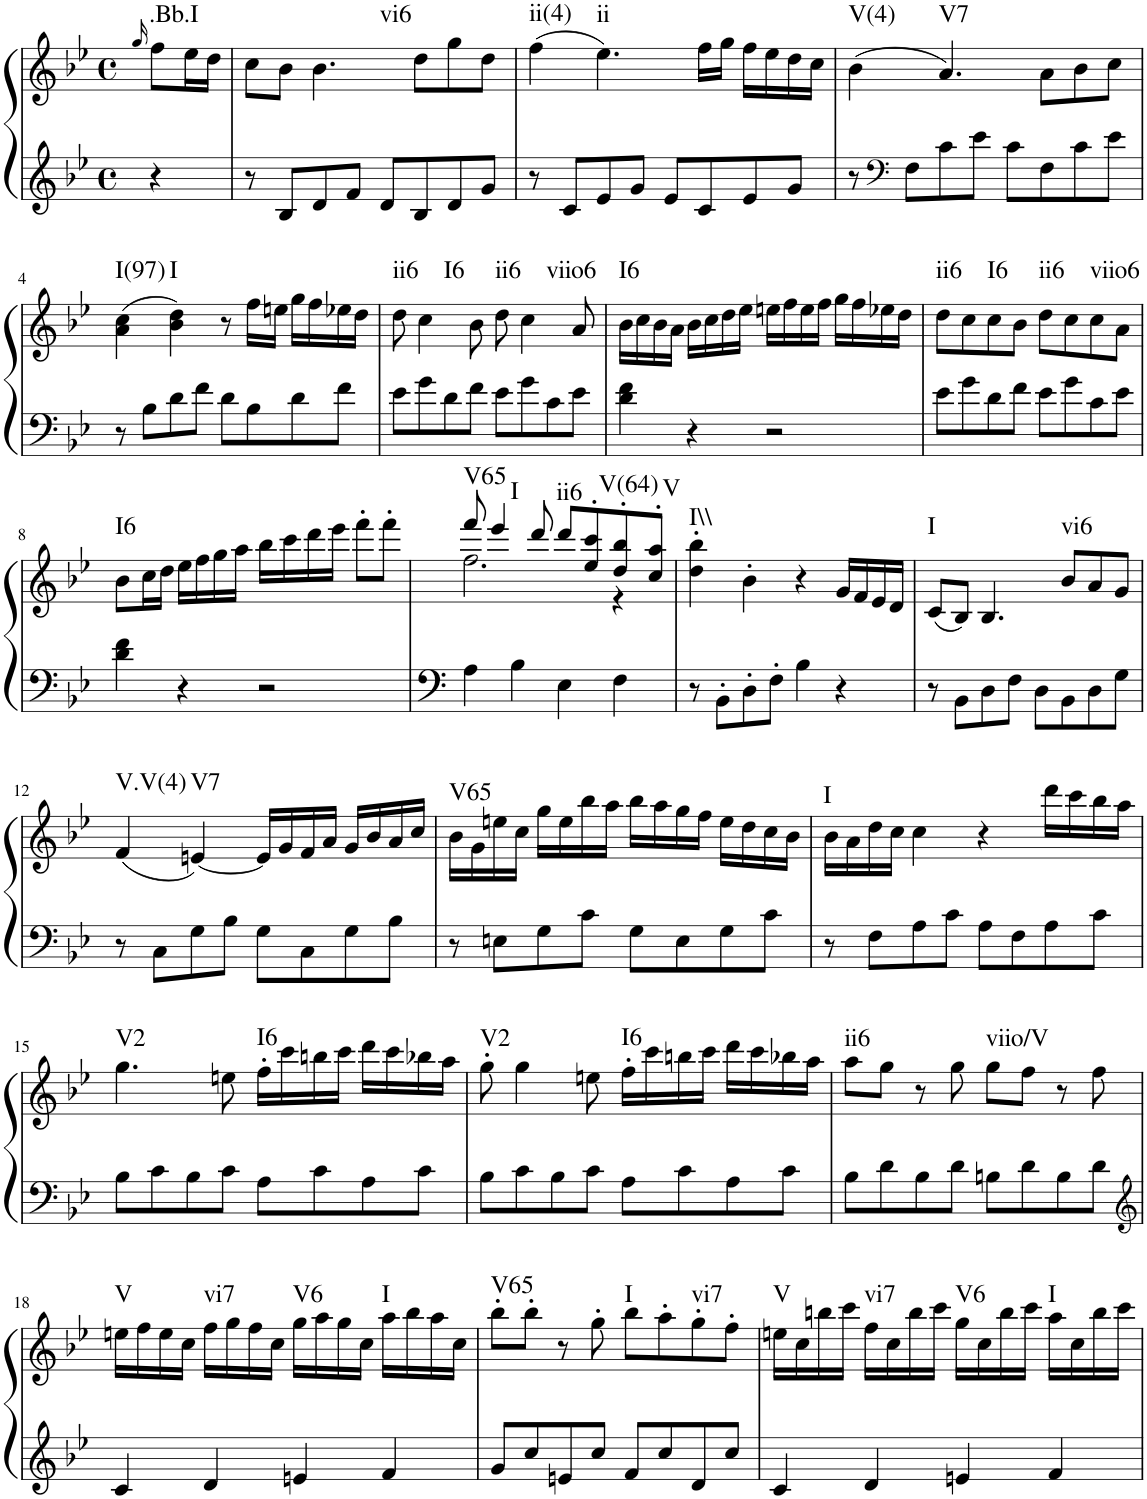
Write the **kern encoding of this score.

**kern	**kern	**harte
*part1	*part1	*part1
*staff2	*staff1	*
*I"Piano, Piano right	*	*
*I'Pno.	*	*
*clefG2	*clefG2	*
*k[b-e-]	*k[b-e-]	*
*M4/4	*M4/4	*
*met(c)	*met(c)	*
=	=	=
.	16qgg/	.
!	!	!LO:H:kt=.Bb.I
4r	8ff\L	N
.	16ee-\L	.
.	16dd\JJ	.
=1	=1	=1
8r	8cc\L	.
8B-/L	8b-\J	.
!	!	!LO:H:kt=vi6
8d/	4.b-\	N
8f/J	.	.
8d/L	.	.
8B-/	8dd\L	.
8d/	8gg\	.
8g/J	8dd\J	.
=2	=2	=2
!	!	!LO:H:kt=ii(4)
8r	(4ff\	N
8c/L	.	.
!	!	!LO:H:kt=ii
8e-/	4.ee-\)	N
8g/J	.	.
8e-/L	.	.
8c/	16ff\LL	.
.	16gg\JJ	.
8e-/	16ff\LL	.
.	16ee-\	.
8g/J	16dd\	.
.	16cc\JJ	.
=3	=3	=3
!	!	!LO:H:kt=V(4)
8r	(4b-\	N
*clefF4	*	*
8F\L	.	.
!	!	!LO:H:kt=V7
8c\	4.a/)	N
8e-\J	.	.
8c\L	.	.
8F\	8a\L	.
8c\	8b-\	.
8e-\J	8cc\J	.
!!LO:LB:g=z
=4	=4	=4
!	!	!LO:H:kt=I(97)
8r	(4a\ 4cc\	N
8B-\L	.	.
!	!	!LO:H:kt=I
8d\	4b-\ 4dd\)	N
8f\J	.	.
8d\L	8r	.
8B-\	16ff\LL	.
.	16een\JJ	.
8d\	16gg\LL	.
.	16ff\	.
8f\J	16ee-X\	.
.	16dd\JJ	.
=5	=5	=5
!	!	!LO:H:kt=ii6
8e-\L	8dd\	N
!	!	!LO:H:kt=I6
8g\	4cc\	N
8d\	.	.
8f\J	8b-\	.
!	!	!LO:H:kt=ii6
8e-\L	8dd\	N
!	!	!LO:H:kt=viio6
8g\	4cc\	N
8c\	.	.
8e-\J	8a/	.
=6	=6	=6
!	!	!LO:H:kt=I6
4d\ 4f\	16b-\LL	N
.	16cc\	.
.	16b-\	.
.	16a\JJ	.
4r	16b-\LL	.
.	16cc\	.
.	16dd\	.
.	16ee-\JJ	.
2r	16een\LL	.
.	16ff\	.
.	16ee\	.
.	16ff\JJ	.
.	16gg\LL	.
.	16ff\	.
.	16ee-X\	.
.	16dd\JJ	.
=7	=7	=7
!	!	!LO:H:kt=ii6
8e-\L	8dd\L	N
8g\	8cc\	.
!	!	!LO:H:kt=I6
8d\	8cc\	N
8f\J	8b-\J	.
!	!	!LO:H:kt=ii6
8e-\L	8dd\L	N
8g\	8cc\	.
!	!	!LO:H:kt=viio6
8c\	8cc\	N
8e-\J	8a\J	.
!!LO:LB:g=z
=8	=8	=8
!	!	!LO:H:kt=I6
4d\ 4f\	8b-\L	N
.	16cc\L	.
.	16dd\JJ	.
4r	16ee-\LL	.
.	16ff\	.
.	16gg\	.
.	16aa\JJ	.
2r	16bb-\LL	.
.	16ccc\	.
.	16ddd\	.
.	16eee-\JJ	.
.	8fff'\L	.
.	8fff'\J	.
=9	=9	=9
*	*^	*
!	!	!	!LO:H:kt=V65
4A\	8fff/	2.ff\	N
!	!	!	!LO:H:kt=I
.	4eee-/	.	N
4B-\	.	.	.
.	8ddd/	.	.
!	!	!	!LO:H:kt=ii6
4E-\	8ddd/L	.	N
.	8ee-/' 8ccc/'	.	.
!	!	!	!LO:H:kt=V(64)
4F\	8dd/' 8bb-/'	4r	N
!	!	!	!LO:H:kt=V
.	8cc/' 8aa/'J	.	N
*	*v	*v	*
=10	=10	=10
!	!	!LO:H:kt=I\\
8r	4dd\' 4bb-\'	N
8BB-'\L	.	.
8D'\	4b-'\	.
8F'\J	.	.
4B-\	4r	.
4r	16g/LL	.
.	16f/	.
.	16e-/	.
.	16d/JJ	.
=11	=11	=11
!	!	!LO:H:kt=I
8r	(8c/L	N
8BB-\L	8B-/J)	.
8D\	4.B-/	.
8F\J	.	.
8D\L	.	.
!	!	!LO:H:kt=vi6
8BB-\	8b-/L	N
8D\	8a/	.
8G\J	8g/J	.
!!LO:LB:g=z
=12	=12	=12
!	!	!LO:H:kt=V.V(4)
8r	(4f/	N
8C\L	.	.
!	!	!LO:H:kt=V7
8G\	[4en/)	N
8B-\J	.	.
8G\L	16e/LL]	.
.	16g/	.
8C\	16f/	.
.	16a/JJ	.
8G\	16g/LL	.
.	16b-/	.
8B-\J	16a/	.
.	16cc/JJ	.
=13	=13	=13
!	!	!LO:H:kt=V65
8r	16b-\LL	N
.	16g\	.
8En\L	16een\	.
.	16cc\JJ	.
8G\	16gg\LL	.
.	16ee\	.
8c\J	16bb-\	.
.	16aa\JJ	.
8G\L	16bb-\LL	.
.	16aa\	.
8E\	16gg\	.
.	16ff\JJ	.
8G\	16ee\LL	.
.	16dd\	.
8c\J	16cc\	.
.	16b-\JJ	.
=14	=14	=14
!	!	!LO:H:kt=I
8r	16b-\LL	N
.	16a\	.
8F\L	16dd\	.
.	16cc\JJ	.
8A\	4cc\	.
8c\J	.	.
8A\L	4r	.
8F\	.	.
8A\	16ddd\LL	.
.	16ccc\	.
8c\J	16bb-\	.
.	16aa\JJ	.
!!LO:LB:g=z
=15	=15	=15
!	!	!LO:H:kt=V2
8B-\L	4.gg\	N
8c\	.	.
8B-\	.	.
8c\J	8een\	.
!	!	!LO:H:kt=I6
8A\L	16ff'\LL	N
.	16ccc\	.
8c\	16bbn\	.
.	16ccc\JJ	.
8A\	16ddd\LL	.
.	16ccc\	.
8c\J	16bb-X\	.
.	16aa\JJ	.
=16	=16	=16
!	!	!LO:H:kt=V2
8B-\L	8gg'\	N
8c\	4gg\	.
8B-\	.	.
8c\J	8een\	.
!	!	!LO:H:kt=I6
8A\L	16ff'\LL	N
.	16ccc\	.
8c\	16bbn\	.
.	16ccc\JJ	.
8A\	16ddd\LL	.
.	16ccc\	.
8c\J	16bb-X\	.
.	16aa\JJ	.
=17	=17	=17
!	!	!LO:H:kt=ii6
8B-\L	8aa\L	N
8d\	8gg\J	.
8B-\	8r	.
8d\J	8gg\	.
!	!	!LO:H:kt=viio/V
8Bn\L	8gg\L	N
8d\	8ff\J	.
8B\	8r	.
8d\J	8ff\	.
!!LO:LB:g=z
=18	=18	=18
*clefG2	*	*
!	!	!LO:H:kt=V
4c/	16een\LL	N
.	16ff\	.
.	16ee\	.
.	16cc\JJ	.
!	!	!LO:H:kt=vi7
4d/	16ff\LL	N
.	16gg\	.
.	16ff\	.
.	16cc\JJ	.
!	!	!LO:H:kt=V6
4en/	16gg\LL	N
.	16aa\	.
.	16gg\	.
.	16cc\JJ	.
!	!	!LO:H:kt=I
4f/	16aa\LL	N
.	16bb-\	.
.	16aa\	.
.	16cc\JJ	.
=19	=19	=19
!	!	!LO:H:kt=V65
8g/L	8bb-'\L	N
8cc/	8bb-'\J	.
8en/	8r	.
8cc/J	8gg'\	.
!	!	!LO:H:kt=I
8f/L	8bb-\L	N
8cc/	8aa'\	.
!	!	!LO:H:kt=vi7
8d/	8gg'\	N
8cc/J	8ff'\J	.
=20	=20	=20
!	!	!LO:H:kt=V
4c/	16een\LL	N
.	16cc\	.
.	16bbn\	.
.	16ccc\JJ	.
!	!	!LO:H:kt=vi7
4d/	16ff\LL	N
.	16cc\	.
.	16bb\	.
.	16ccc\JJ	.
!	!	!LO:H:kt=V6
4en/	16gg\LL	N
.	16cc\	.
.	16bb\	.
.	16ccc\JJ	.
!	!	!LO:H:kt=I
4f/	16aa\LL	N
.	16cc\	.
.	16bb\	.
.	16ccc\JJ	.
=	=	=
*-	*-	*-
